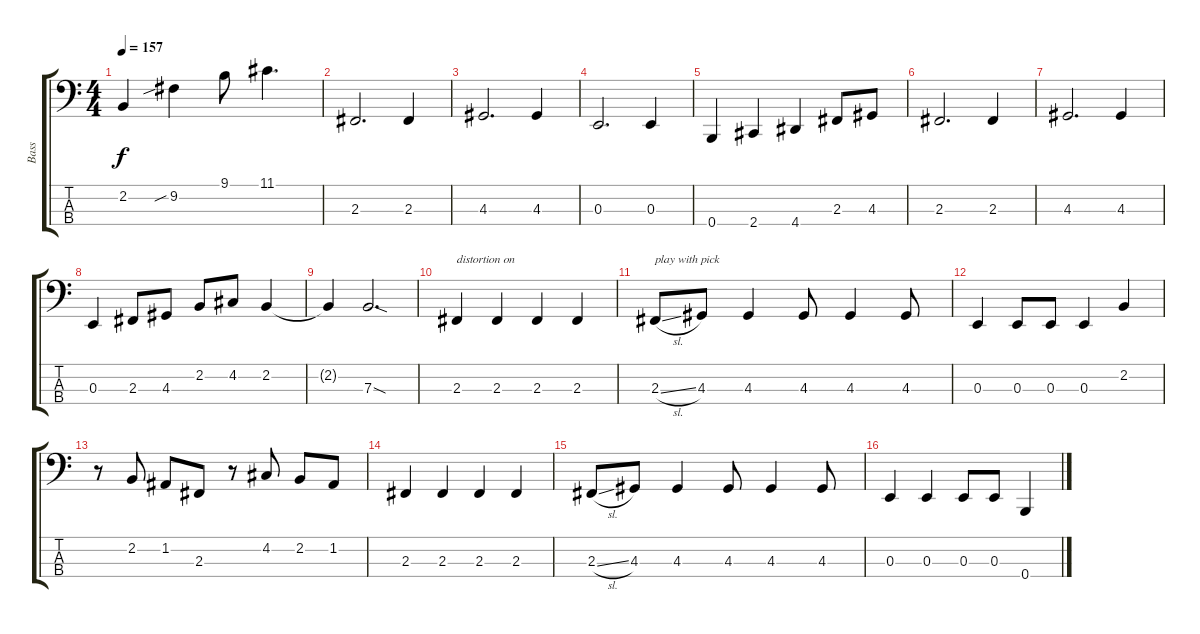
\track ("Bass" "Bass") {instrument electricbasspick}
\staff {score tabs}
\tuning (D2 A1 E1 B0) {hide}
\ts (4 4)
\tempo 157
\clef f4
\ks c
2.2{t}.4{dy f} 9.2{sib}.4 9.1.8 11.1.4{d} |
2.3.2{d} 2.3.4 |
4.3.2{d} 4.3.4 |
0.3.2{d} 0.3.4 |
0.4.4 2.4.4 4.4.4 2.3.8 4.3.8 |
2.3.2{d} 2.3.4 |
4.3.2{d} 4.3.4 |
0.3.4 2.3.8 4.3.8 2.2.8 4.2.8 2.2.4 |
2.2{t}.4 7.3{sod}.2{d} |
2.3.4{txt "distortion on" volume 15 instrument electricbasspick} 2.3.4 2.3.4 2.3.4 |
2.3{sl}.8{txt "play with pick"} 4.3.8 4.3.4 4.3.8 4.3.4 4.3.8 |
0.3.4 0.3.8 0.3.8 0.3.4 2.2.4 |
r.8 2.2.8 1.2.8 2.3.8 r.8 4.2.8 2.2.8 1.2.8 |
2.3.4 2.3.4 2.3.4 2.3.4 |
2.3{sl}.8 4.3.8 4.3.4 4.3.8 4.3.4 4.3.8 |
0.3.4 0.3.4 0.3.8 0.3.8 0.4.4
